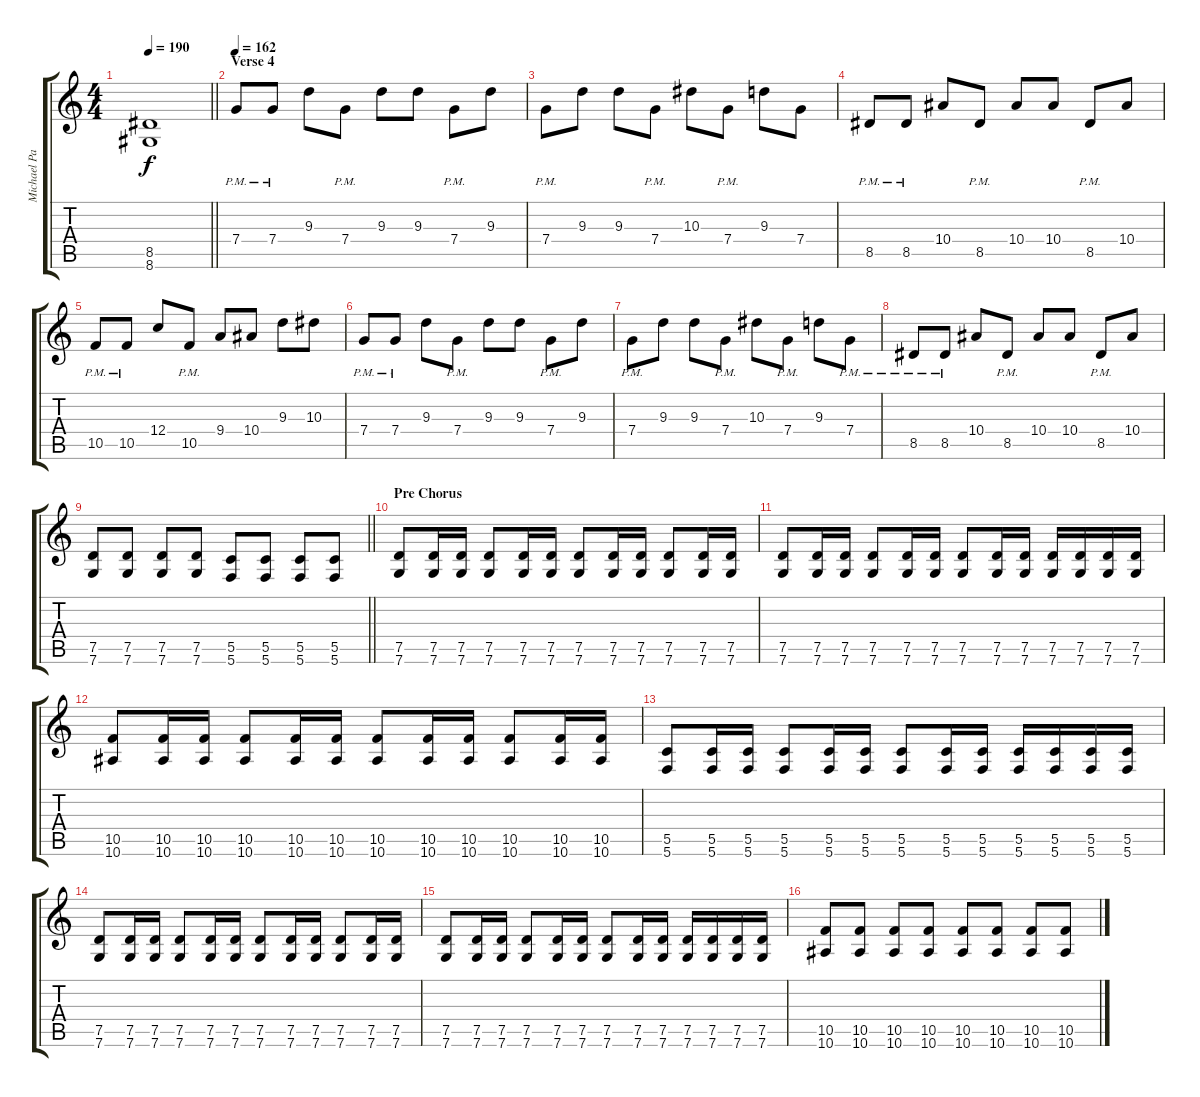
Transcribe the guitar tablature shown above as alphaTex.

\track ("Michael Padget" "Michael Pa") {instrument distortionguitar}
\staff {score tabs}
\tuning (D4 A3 F3 C3 G2 C2) {hide}
\ts (4 4)
\tempo 190
\clef g2
\barLineRight lightlight
\ks c
(8.5{t} 8.6{t}).1{dy f} |
\section ("" "Verse 4")
\tempo 162
7.4{pm}.8 7.4{pm}.8 9.3.8 7.4{pm}.8 9.3.8 9.3.8 7.4{pm}.8 9.3.8 |
7.4{pm}.8 9.3.8 9.3.8 7.4{pm}.8 10.3.8 7.4{pm}.8 9.3.8 7.4.8 |
8.5{pm}.8 8.5{pm}.8 10.4.8 8.5{pm}.8 10.4.8 10.4.8 8.5{pm}.8 10.4.8 |
10.5{pm}.8 10.5{pm}.8 12.4.8 10.5{pm}.8 9.4.8 10.4.8 9.3.8 10.3.8 |
7.4{pm}.8 7.4{pm}.8 9.3.8 7.4{pm}.8 9.3.8 9.3.8 7.4{pm}.8 9.3.8 |
7.4{pm}.8 9.3.8 9.3.8 7.4{pm}.8 10.3.8 7.4{pm}.8 9.3.8 7.4{pm}.8 |
8.5{pm}.8 8.5{pm}.8 10.4.8 8.5{pm}.8 10.4.8 10.4.8 8.5{pm}.8 10.4.8 |
\barLineRight lightlight
(7.5 7.6).8 (7.5 7.6).8 (7.5 7.6).8 (7.5 7.6).8 (5.5 5.6).8 (5.5 5.6).8 (5.5 5.6).8 (5.5 5.6).8 |
\section ("" "Pre Chorus")
(7.5 7.6).8 (7.5 7.6).16 (7.5 7.6).16 (7.5 7.6).8 (7.5 7.6).16 (7.5 7.6).16 (7.5 7.6).8 (7.5 7.6).16 (7.5 7.6).16 (7.5 7.6).8 (7.5 7.6).16 (7.5 7.6).16 |
(7.5 7.6).8 (7.5 7.6).16 (7.5 7.6).16 (7.5 7.6).8 (7.5 7.6).16 (7.5 7.6).16 (7.5 7.6).8 (7.5 7.6).16 (7.5 7.6).16 (7.5 7.6).16 (7.5 7.6).16 (7.5 7.6).16 (7.5 7.6).16 |
(10.5 10.6).8 (10.5 10.6).16 (10.5 10.6).16 (10.5 10.6).8 (10.5 10.6).16 (10.5 10.6).16 (10.5 10.6).8 (10.5 10.6).16 (10.5 10.6).16 (10.5 10.6).8 (10.5 10.6).16 (10.5 10.6).16 |
(5.5 5.6).8 (5.5 5.6).16 (5.5 5.6).16 (5.5 5.6).8 (5.5 5.6).16 (5.5 5.6).16 (5.5 5.6).8 (5.5 5.6).16 (5.5 5.6).16 (5.5 5.6).16 (5.5 5.6).16 (5.5 5.6).16 (5.5 5.6).16 |
(7.5 7.6).8 (7.5 7.6).16 (7.5 7.6).16 (7.5 7.6).8 (7.5 7.6).16 (7.5 7.6).16 (7.5 7.6).8 (7.5 7.6).16 (7.5 7.6).16 (7.5 7.6).8 (7.5 7.6).16 (7.5 7.6).16 |
(7.5 7.6).8 (7.5 7.6).16 (7.5 7.6).16 (7.5 7.6).8 (7.5 7.6).16 (7.5 7.6).16 (7.5 7.6).8 (7.5 7.6).16 (7.5 7.6).16 (7.5 7.6).16 (7.5 7.6).16 (7.5 7.6).16 (7.5 7.6).16 |
(10.5 10.6).8 (10.5 10.6).8 (10.5 10.6).8 (10.5 10.6).8 (10.5 10.6).8 (10.5 10.6).8 (10.5 10.6).8 (10.5 10.6).8
